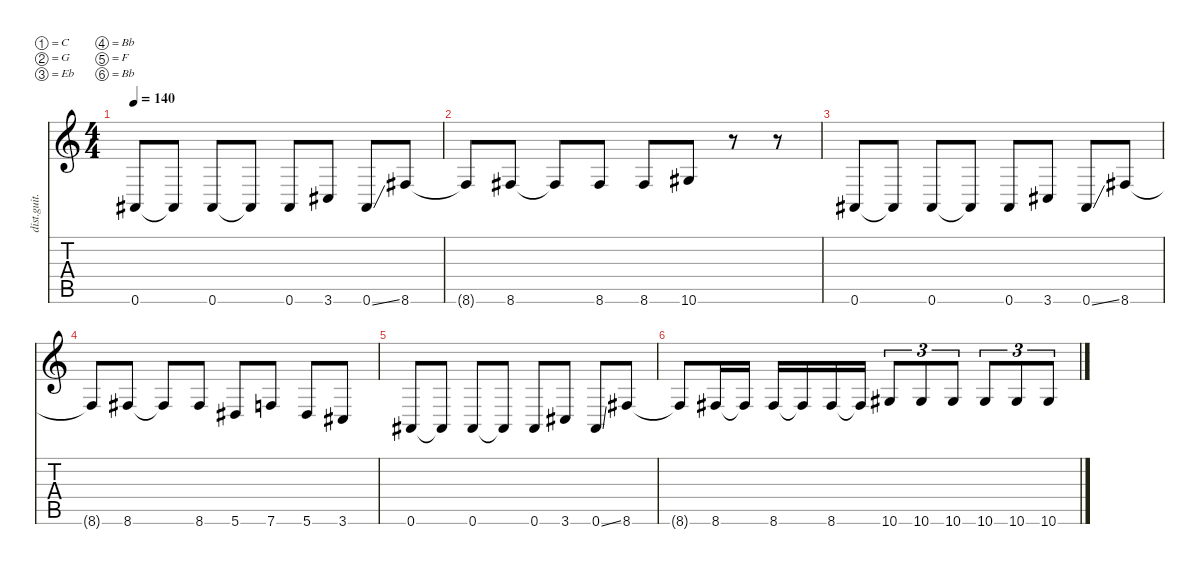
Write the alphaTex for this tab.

\defaultSystemsLayout 4
\hideDynamics
\bracketExtendMode nobrackets
\otherSystemsTrackNameOrientation horizontal
\track ("riff" "dist.guit.") {instrument distortionguitar}
\staff {score tabs}
\tuning (C4 G3 Eb3 Bb2 F2 Bb1)
\ts (4 4)
\tempo 140
\clef g2
\ks c
0.6{acc #}.8{dy mf beam Up} 0.6{t acc #}.8{beam Up} 0.6{acc #}.8{beam Up} 0.6{t acc #}.8{beam Up} 0.6{acc #}.8{beam Up} 3.6{acc #}.8{beam Up} 0.6{ss acc #}.8{beam Up} 8.6{acc #}.8{beam Up} |
8.6{t acc #}.8{beam Up} 8.6{acc #}.8{beam Up} 8.6{t acc #}.8{beam Up} 8.6{acc #}.8{beam Up} 8.6{acc #}.8{beam Up} 10.6{acc #}.8{beam Up} r.8{beam Up} r.8{beam Up} |
0.6{acc #}.8{beam Up} 0.6{t acc #}.8{beam Up} 0.6{acc #}.8{beam Up} 0.6{t acc #}.8{beam Up} 0.6{acc #}.8{beam Up} 3.6{acc #}.8{beam Up} 0.6{ss acc #}.8{beam Up} 8.6{acc #}.8{beam Up} |
8.6{t acc #}.8{beam Up} 8.6{acc #}.8{beam Up} 8.6{t acc #}.8{beam Up} 8.6{acc #}.8{beam Up} 5.6{acc #}.8{beam Up} 7.6.8{beam Up} 5.6{acc #}.8{beam Up} 3.6{acc #}.8{beam Up} |
0.6{acc #}.8{beam Up} 0.6{t acc #}.8{beam Up} 0.6{acc #}.8{beam Up} 0.6{t acc #}.8{beam Up} 0.6{acc #}.8{beam Up} 3.6{acc #}.8{beam Up} 0.6{ss acc #}.8{beam Up} 8.6{acc #}.8{beam Up} |
8.6{t acc #}.8{beam Up} 8.6{acc #}.16{beam Up} 8.6{t acc #}.16{beam Up} 8.6{acc #}.16{beam Up} 8.6{t acc #}.16{beam Up} 8.6{acc #}.16{beam Up} 8.6{t acc #}.16{beam Up} 10.6{acc #}.8{tu (3 2) beam Up} 10.6{acc #}.8{tu (3 2) beam Up} 10.6{acc #}.8{tu (3 2) beam Up} 10.6{acc #}.8{tu (3 2) beam Up} 10.6{acc #}.8{tu (3 2) beam Up} 10.6{acc #}.8{tu (3 2) beam Up}
